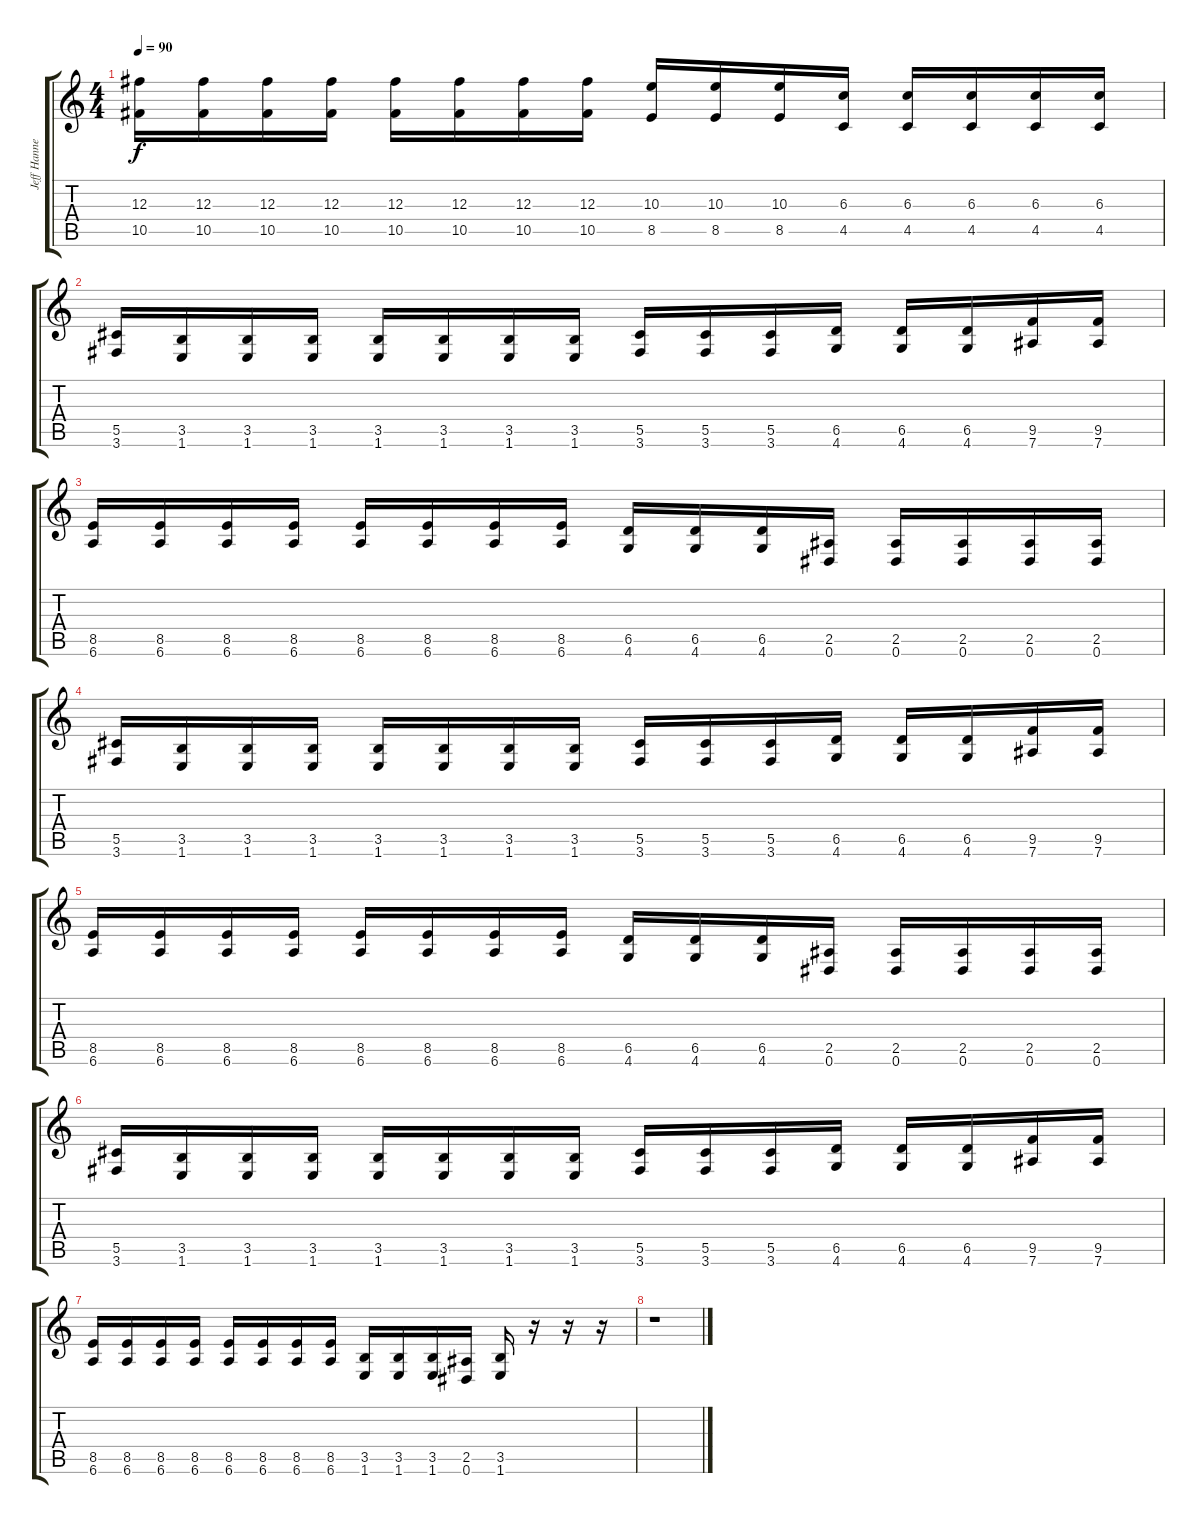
\track ("Jeff Hanneman" "Jeff Hanne") {instrument distortionguitar}
\staff {score tabs}
\tuning (Eb4 Bb3 Gb3 Db3 Ab2 Eb2) {hide}
\ts (4 4)
\tempo 90
\clef g2
\ks c
(12.3 10.5).16{dy f} (12.3 10.5).16 (12.3 10.5).16 (12.3 10.5).16 (12.3 10.5).16 (12.3 10.5).16 (12.3 10.5).16 (12.3 10.5).16 (10.3 8.5).16 (10.3 8.5).16 (10.3 8.5).16 (6.3 4.5).16 (6.3 4.5).16 (6.3 4.5).16 (6.3 4.5).16 (6.3 4.5).16 |
(5.5 3.6).16 (3.5 1.6).16 (3.5 1.6).16 (3.5 1.6).16 (3.5 1.6).16 (3.5 1.6).16 (3.5 1.6).16 (3.5 1.6).16 (5.5 3.6).16 (5.5 3.6).16 (5.5 3.6).16 (6.5 4.6).16 (6.5 4.6).16 (6.5 4.6).16 (9.5 7.6).16 (9.5 7.6).16 |
(8.5 6.6).16 (8.5 6.6).16 (8.5 6.6).16 (8.5 6.6).16 (8.5 6.6).16 (8.5 6.6).16 (8.5 6.6).16 (8.5 6.6).16 (6.5 4.6).16 (6.5 4.6).16 (6.5 4.6).16 (2.5 0.6).16 (2.5 0.6).16 (2.5 0.6).16 (2.5 0.6).16 (2.5 0.6).16 |
(5.5 3.6).16 (3.5 1.6).16 (3.5 1.6).16 (3.5 1.6).16 (3.5 1.6).16 (3.5 1.6).16 (3.5 1.6).16 (3.5 1.6).16 (5.5 3.6).16 (5.5 3.6).16 (5.5 3.6).16 (6.5 4.6).16 (6.5 4.6).16 (6.5 4.6).16 (9.5 7.6).16 (9.5 7.6).16 |
(8.5 6.6).16 (8.5 6.6).16 (8.5 6.6).16 (8.5 6.6).16 (8.5 6.6).16 (8.5 6.6).16 (8.5 6.6).16 (8.5 6.6).16 (6.5 4.6).16 (6.5 4.6).16 (6.5 4.6).16 (2.5 0.6).16 (2.5 0.6).16 (2.5 0.6).16 (2.5 0.6).16 (2.5 0.6).16 |
(5.5 3.6).16 (3.5 1.6).16 (3.5 1.6).16 (3.5 1.6).16 (3.5 1.6).16 (3.5 1.6).16 (3.5 1.6).16 (3.5 1.6).16 (5.5 3.6).16 (5.5 3.6).16 (5.5 3.6).16 (6.5 4.6).16 (6.5 4.6).16 (6.5 4.6).16 (9.5 7.6).16 (9.5 7.6).16 |
(8.5 6.6).16 (8.5 6.6).16 (8.5 6.6).16 (8.5 6.6).16 (8.5 6.6).16 (8.5 6.6).16 (8.5 6.6).16 (8.5 6.6).16 (3.5 1.6).16 (3.5 1.6).16 (3.5 1.6).16 (2.5 0.6).16 (3.5 1.6).16 r.16 r.16 r.16 |
r.1
